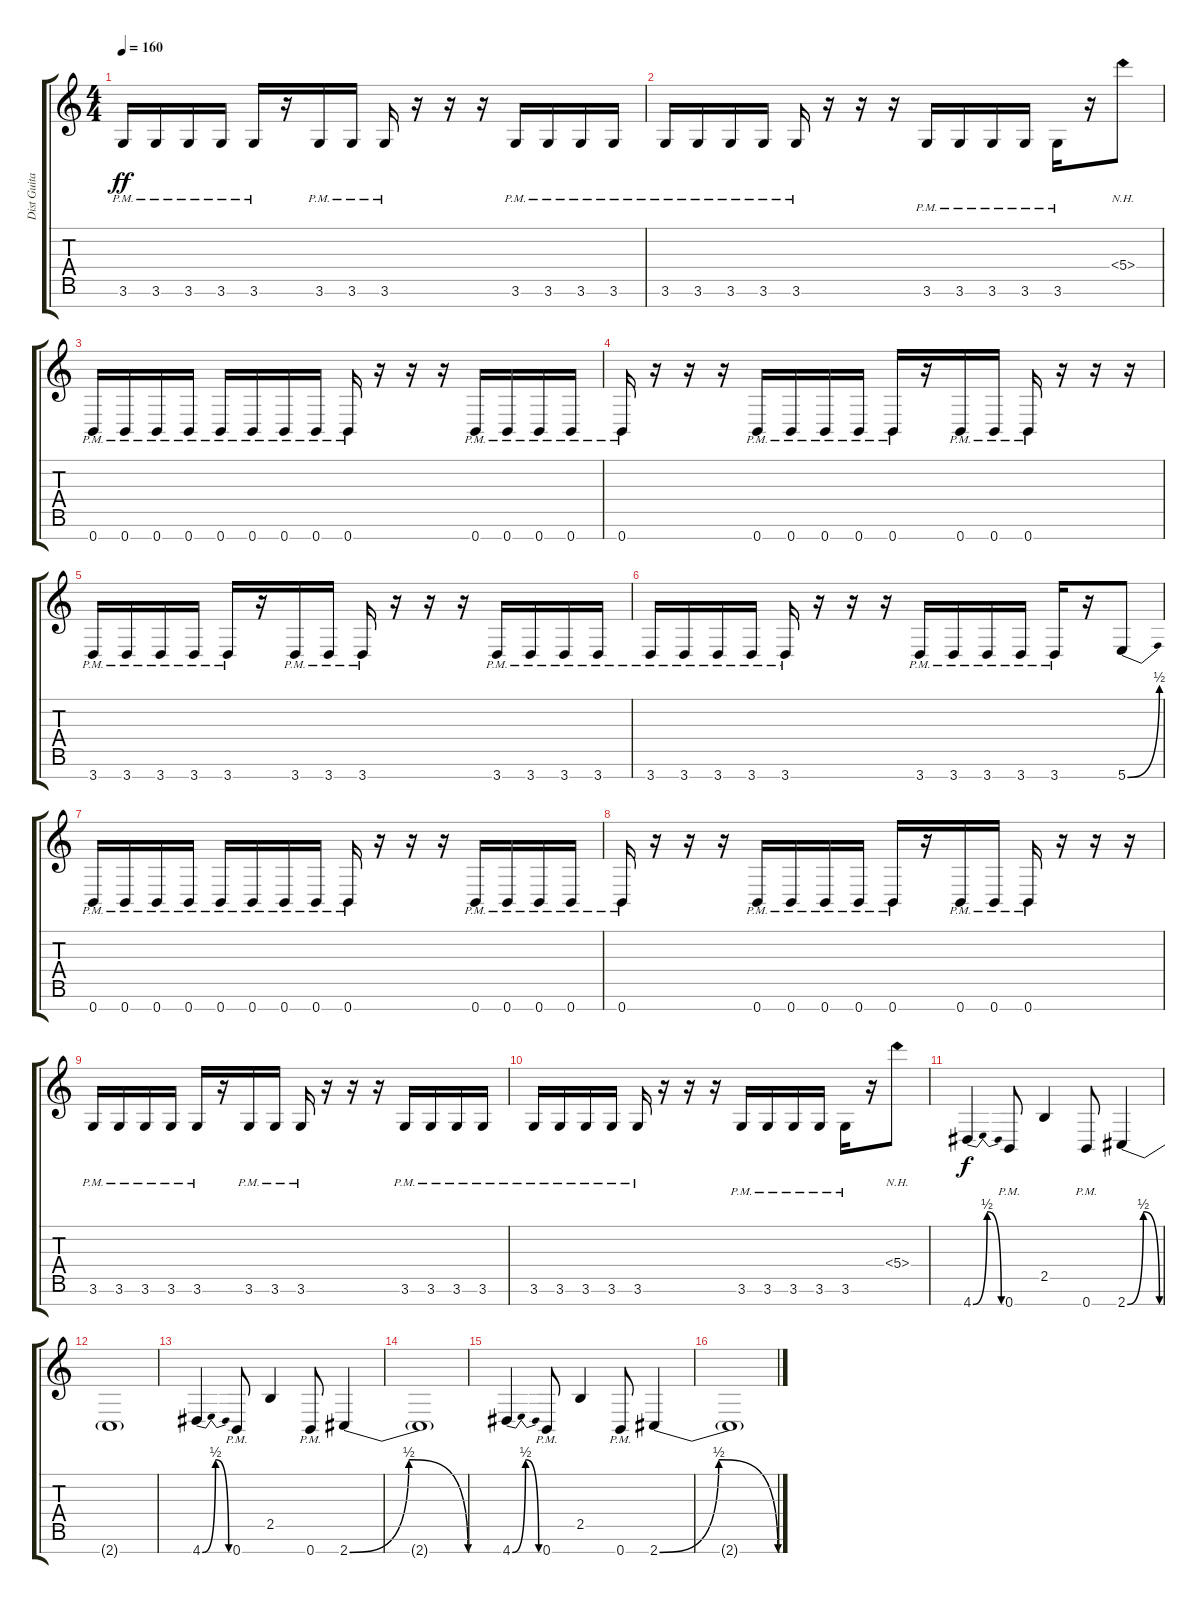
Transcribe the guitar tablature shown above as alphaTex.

\track ("Dist Guitar R" "Dist Guita") {instrument distortionguitar}
\staff {score tabs}
\tuning (E4 B3 G3 D3 A2 E2 B1) {hide}
\ts (4 4)
\tempo 160
\clef g2
\ks c
3.6{pm}.16{dy ff} 3.6{pm}.16 3.6{pm}.16 3.6{pm}.16 3.6{pm}.16 r.16 3.6{pm}.16 3.6{pm}.16 3.6{pm}.16 r.16 r.16 r.16 3.6{pm}.16 3.6{pm}.16 3.6{pm}.16 3.6{pm}.16 |
3.6{pm}.16 3.6{pm}.16 3.6{pm}.16 3.6{pm}.16 3.6{pm}.16 r.16 r.16 r.16 3.6{pm}.16 3.6{pm}.16 3.6{pm}.16 3.6{pm}.16 3.6{pm}.16 r.16 5.4{nh}.8 |
0.7{pm}.16 0.7{pm}.16 0.7{pm}.16 0.7{pm}.16 0.7{pm}.16 0.7{pm}.16 0.7{pm}.16 0.7{pm}.16 0.7{pm}.16 r.16 r.16 r.16 0.7{pm}.16 0.7{pm}.16 0.7{pm}.16 0.7{pm}.16 |
0.7{pm}.16 r.16 r.16 r.16 0.7{pm}.16 0.7{pm}.16 0.7{pm}.16 0.7{pm}.16 0.7{pm}.16 r.16 0.7{pm}.16 0.7{pm}.16 0.7{pm}.16 r.16 r.16 r.16 |
3.7{pm}.16 3.7{pm}.16 3.7{pm}.16 3.7{pm}.16 3.7{pm}.16 r.16 3.7{pm}.16 3.7{pm}.16 3.7{pm}.16 r.16 r.16 r.16 3.7{pm}.16 3.7{pm}.16 3.7{pm}.16 3.7{pm}.16 |
3.7{pm}.16 3.7{pm}.16 3.7{pm}.16 3.7{pm}.16 3.7{pm}.16 r.16 r.16 r.16 3.7{pm}.16 3.7{pm}.16 3.7{pm}.16 3.7{pm}.16 3.7{pm}.16 r.16 5.7{be (bend 0 0 60 2)}.8 |
0.7{pm}.16 0.7{pm}.16 0.7{pm}.16 0.7{pm}.16 0.7{pm}.16 0.7{pm}.16 0.7{pm}.16 0.7{pm}.16 0.7{pm}.16 r.16 r.16 r.16 0.7{pm}.16 0.7{pm}.16 0.7{pm}.16 0.7{pm}.16 |
0.7{pm}.16 r.16 r.16 r.16 0.7{pm}.16 0.7{pm}.16 0.7{pm}.16 0.7{pm}.16 0.7{pm}.16 r.16 0.7{pm}.16 0.7{pm}.16 0.7{pm}.16 r.16 r.16 r.16 |
3.6{pm}.16 3.6{pm}.16 3.6{pm}.16 3.6{pm}.16 3.6{pm}.16 r.16 3.6{pm}.16 3.6{pm}.16 3.6{pm}.16 r.16 r.16 r.16 3.6{pm}.16 3.6{pm}.16 3.6{pm}.16 3.6{pm}.16 |
3.6{pm}.16 3.6{pm}.16 3.6{pm}.16 3.6{pm}.16 3.6{pm}.16 r.16 r.16 r.16 3.6{pm}.16 3.6{pm}.16 3.6{pm}.16 3.6{pm}.16 3.6{pm}.16 r.16 5.4{nh}.8 |
4.7{be (bendrelease 0 0 30 2 30 2 60 0)}.4{dy f} 0.7{pm}.8 2.5.4 0.7{pm}.8 2.7{be (bendrelease 0 0 30 2 30 2 60 0)}.4 |
2.7{t}.1 |
4.7{be (bendrelease 0 0 30 2 30 2 60 0)}.4 0.7{pm}.8 2.5.4 0.7{pm}.8 2.7{be (bendrelease 0 0 30 2 30 2 60 0)}.4 |
2.7{t}.1 |
4.7{be (bendrelease 0 0 30 2 30 2 60 0)}.4 0.7{pm}.8 2.5.4 0.7{pm}.8 2.7{be (bendrelease 0 0 30 2 30 2 60 0)}.4 |
2.7{t}.1
